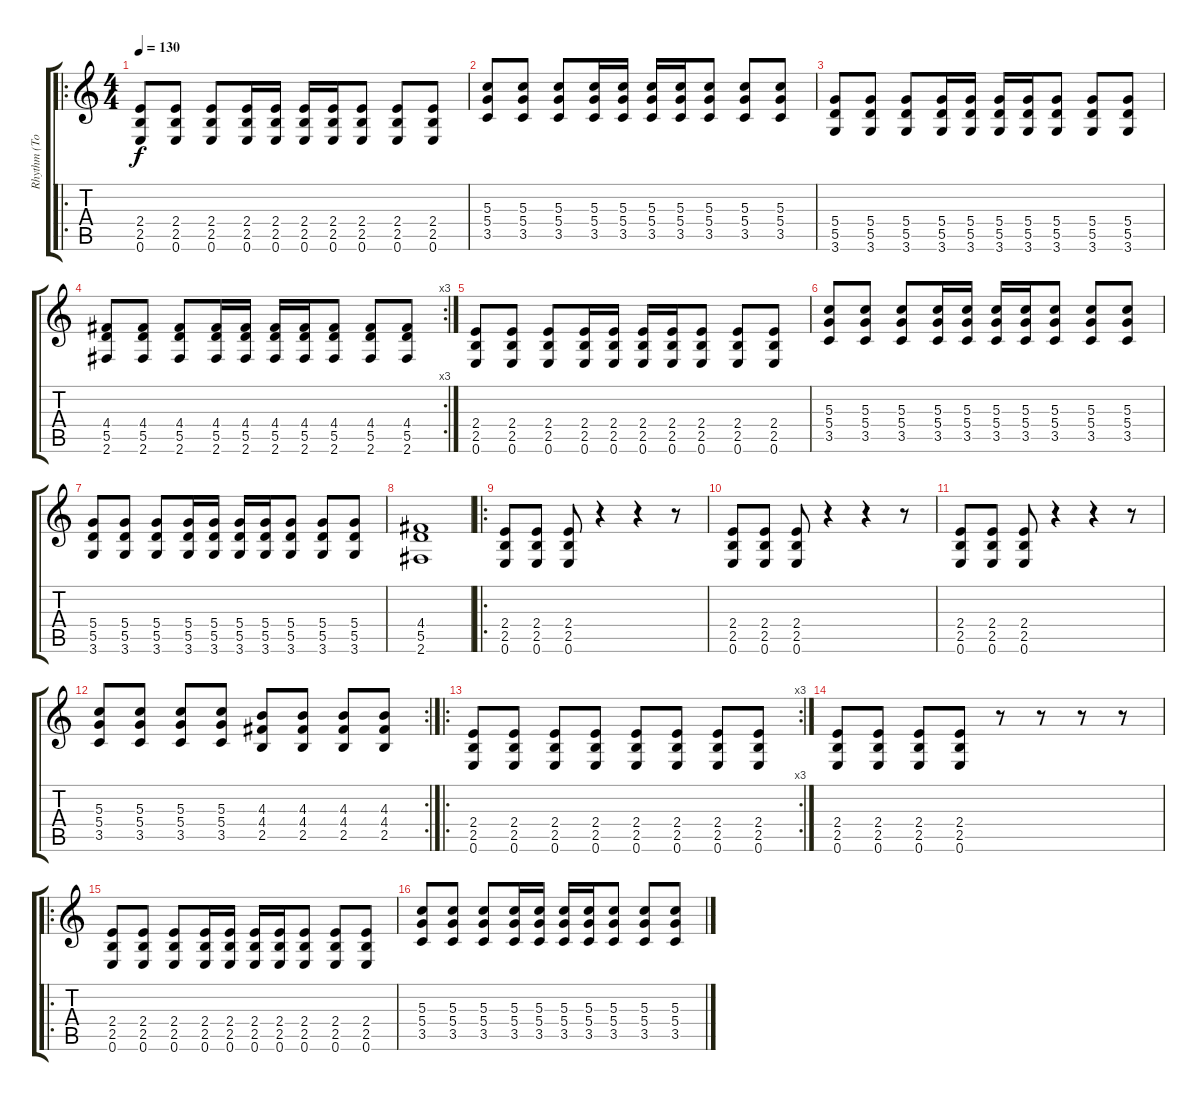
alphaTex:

\track ("Rhythm (Tom)" "Rhythm (To") {instrument overdrivenguitar}
\staff {score tabs}
\tuning (E4 B3 G3 D3 A2 E2) {hide}
\ro
\ts (4 4)
\tempo 130
\clef g2
\ks c
(2.4 2.5 0.6).8{dy f} (2.4 2.5 0.6).8 (2.4 2.5 0.6).8 (2.4 2.5 0.6).16 (2.4 2.5 0.6).16 (2.4 2.5 0.6).16 (2.4 2.5 0.6).16 (2.4 2.5 0.6).8 (2.4 2.5 0.6).8 (2.4 2.5 0.6).8 |
(5.3 5.4 3.5).8 (5.3 5.4 3.5).8 (5.3 5.4 3.5).8 (5.3 5.4 3.5).16 (5.3 5.4 3.5).16 (5.3 5.4 3.5).16 (5.3 5.4 3.5).16 (5.3 5.4 3.5).8 (5.3 5.4 3.5).8 (5.3 5.4 3.5).8 |
(5.4 5.5 3.6).8 (5.4 5.5 3.6).8 (5.4 5.5 3.6).8 (5.4 5.5 3.6).16 (5.4 5.5 3.6).16 (5.4 5.5 3.6).16 (5.4 5.5 3.6).16 (5.4 5.5 3.6).8 (5.4 5.5 3.6).8 (5.4 5.5 3.6).8 |
\rc 3
(4.4 5.5 2.6).8 (4.4 5.5 2.6).8 (4.4 5.5 2.6).8 (4.4 5.5 2.6).16 (4.4 5.5 2.6).16 (4.4 5.5 2.6).16 (4.4 5.5 2.6).16 (4.4 5.5 2.6).8 (4.4 5.5 2.6).8 (4.4 5.5 2.6).8 |
(2.4 2.5 0.6).8 (2.4 2.5 0.6).8 (2.4 2.5 0.6).8 (2.4 2.5 0.6).16 (2.4 2.5 0.6).16 (2.4 2.5 0.6).16 (2.4 2.5 0.6).16 (2.4 2.5 0.6).8 (2.4 2.5 0.6).8 (2.4 2.5 0.6).8 |
(5.3 5.4 3.5).8 (5.3 5.4 3.5).8 (5.3 5.4 3.5).8 (5.3 5.4 3.5).16 (5.3 5.4 3.5).16 (5.3 5.4 3.5).16 (5.3 5.4 3.5).16 (5.3 5.4 3.5).8 (5.3 5.4 3.5).8 (5.3 5.4 3.5).8 |
(5.4 5.5 3.6).8 (5.4 5.5 3.6).8 (5.4 5.5 3.6).8 (5.4 5.5 3.6).16 (5.4 5.5 3.6).16 (5.4 5.5 3.6).16 (5.4 5.5 3.6).16 (5.4 5.5 3.6).8 (5.4 5.5 3.6).8 (5.4 5.5 3.6).8 |
(4.4 5.5 2.6).1 |
\ro
(2.4 2.5 0.6).8 (2.4 2.5 0.6).8 (2.4 2.5 0.6).8 r.4 r.4 r.8 |
(2.4 2.5 0.6).8 (2.4 2.5 0.6).8 (2.4 2.5 0.6).8 r.4 r.4 r.8 |
(2.4 2.5 0.6).8 (2.4 2.5 0.6).8 (2.4 2.5 0.6).8 r.4 r.4 r.8 |
\rc 2
(5.3 5.4 3.5).8 (5.3 5.4 3.5).8 (5.3 5.4 3.5).8 (5.3 5.4 3.5).8 (4.3 4.4 2.5).8 (4.3 4.4 2.5).8 (4.3 4.4 2.5).8 (4.3 4.4 2.5).8 |
\ro
\rc 3
(2.4 2.5 0.6).8 (2.4 2.5 0.6).8 (2.4 2.5 0.6).8 (2.4 2.5 0.6).8 (2.4 2.5 0.6).8 (2.4 2.5 0.6).8 (2.4 2.5 0.6).8 (2.4 2.5 0.6).8 |
(2.4 2.5 0.6).8 (2.4 2.5 0.6).8 (2.4 2.5 0.6).8 (2.4 2.5 0.6).8 r.8 r.8 r.8 r.8 |
\ro
(2.4 2.5 0.6).8 (2.4 2.5 0.6).8 (2.4 2.5 0.6).8 (2.4 2.5 0.6).16 (2.4 2.5 0.6).16 (2.4 2.5 0.6).16 (2.4 2.5 0.6).16 (2.4 2.5 0.6).8 (2.4 2.5 0.6).8 (2.4 2.5 0.6).8 |
(5.3 5.4 3.5).8 (5.3 5.4 3.5).8 (5.3 5.4 3.5).8 (5.3 5.4 3.5).16 (5.3 5.4 3.5).16 (5.3 5.4 3.5).16 (5.3 5.4 3.5).16 (5.3 5.4 3.5).8 (5.3 5.4 3.5).8 (5.3 5.4 3.5).8
